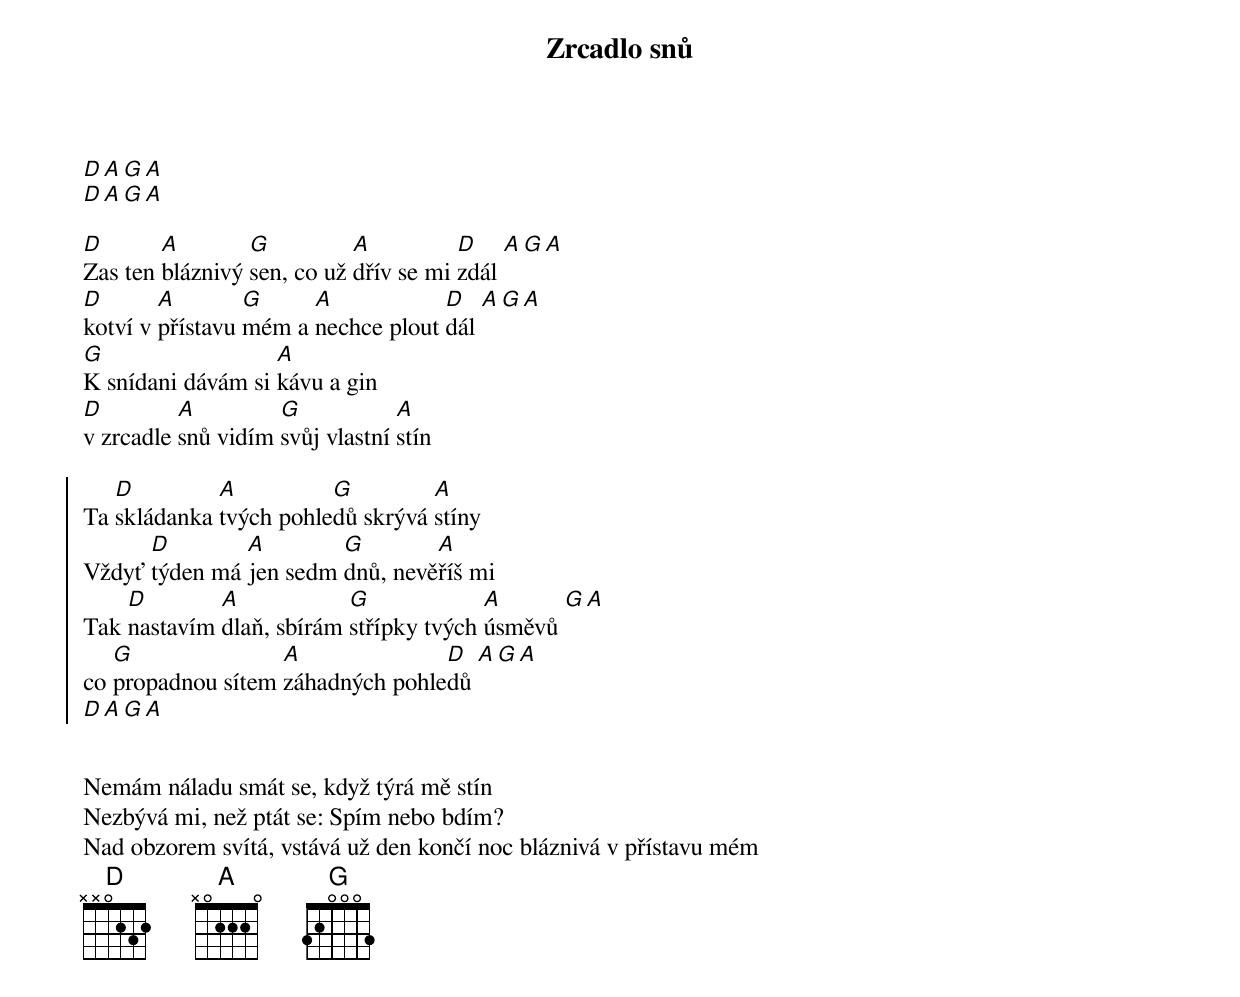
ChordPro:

{title: Zrcadlo snů}

[D][A][G][A]
[D][A][G][A]

[D]Zas ten [A]bláznivý [G]sen, co už [A]dřív se mi [D]zdál [A][G][A]
[D]kotví v [A]přístavu [G]mém a [A]nechce plout [D]dál [A][G][A]
[G]K snídani dávám si [A]kávu a gin
[D]v zrcadle [A]snů vidím [G]svůj vlastní [A]stín

{start_of_chorus}
Ta [D]skládanka [A]tvých pohle[G]dů skrývá [A]stíny
Vždyť [D]týden má [A]jen sedm [G]dnů, nevě[A]říš mi
Tak [D]nastavím [A]dlaň, sbírám [G]střípky tvých [A]úsměvů [G][A]
co [G]propadnou sítem [A]záhadných pohle[D]dů [A][G][A]
[D][A][G][A]
{end_of_chorus}


Nemám náladu smát se, když týrá mě stín
Nezbývá mi, než ptát se: Spím nebo bdím?
Nad obzorem svítá, vstává už den končí noc bláznivá v přístavu mém
